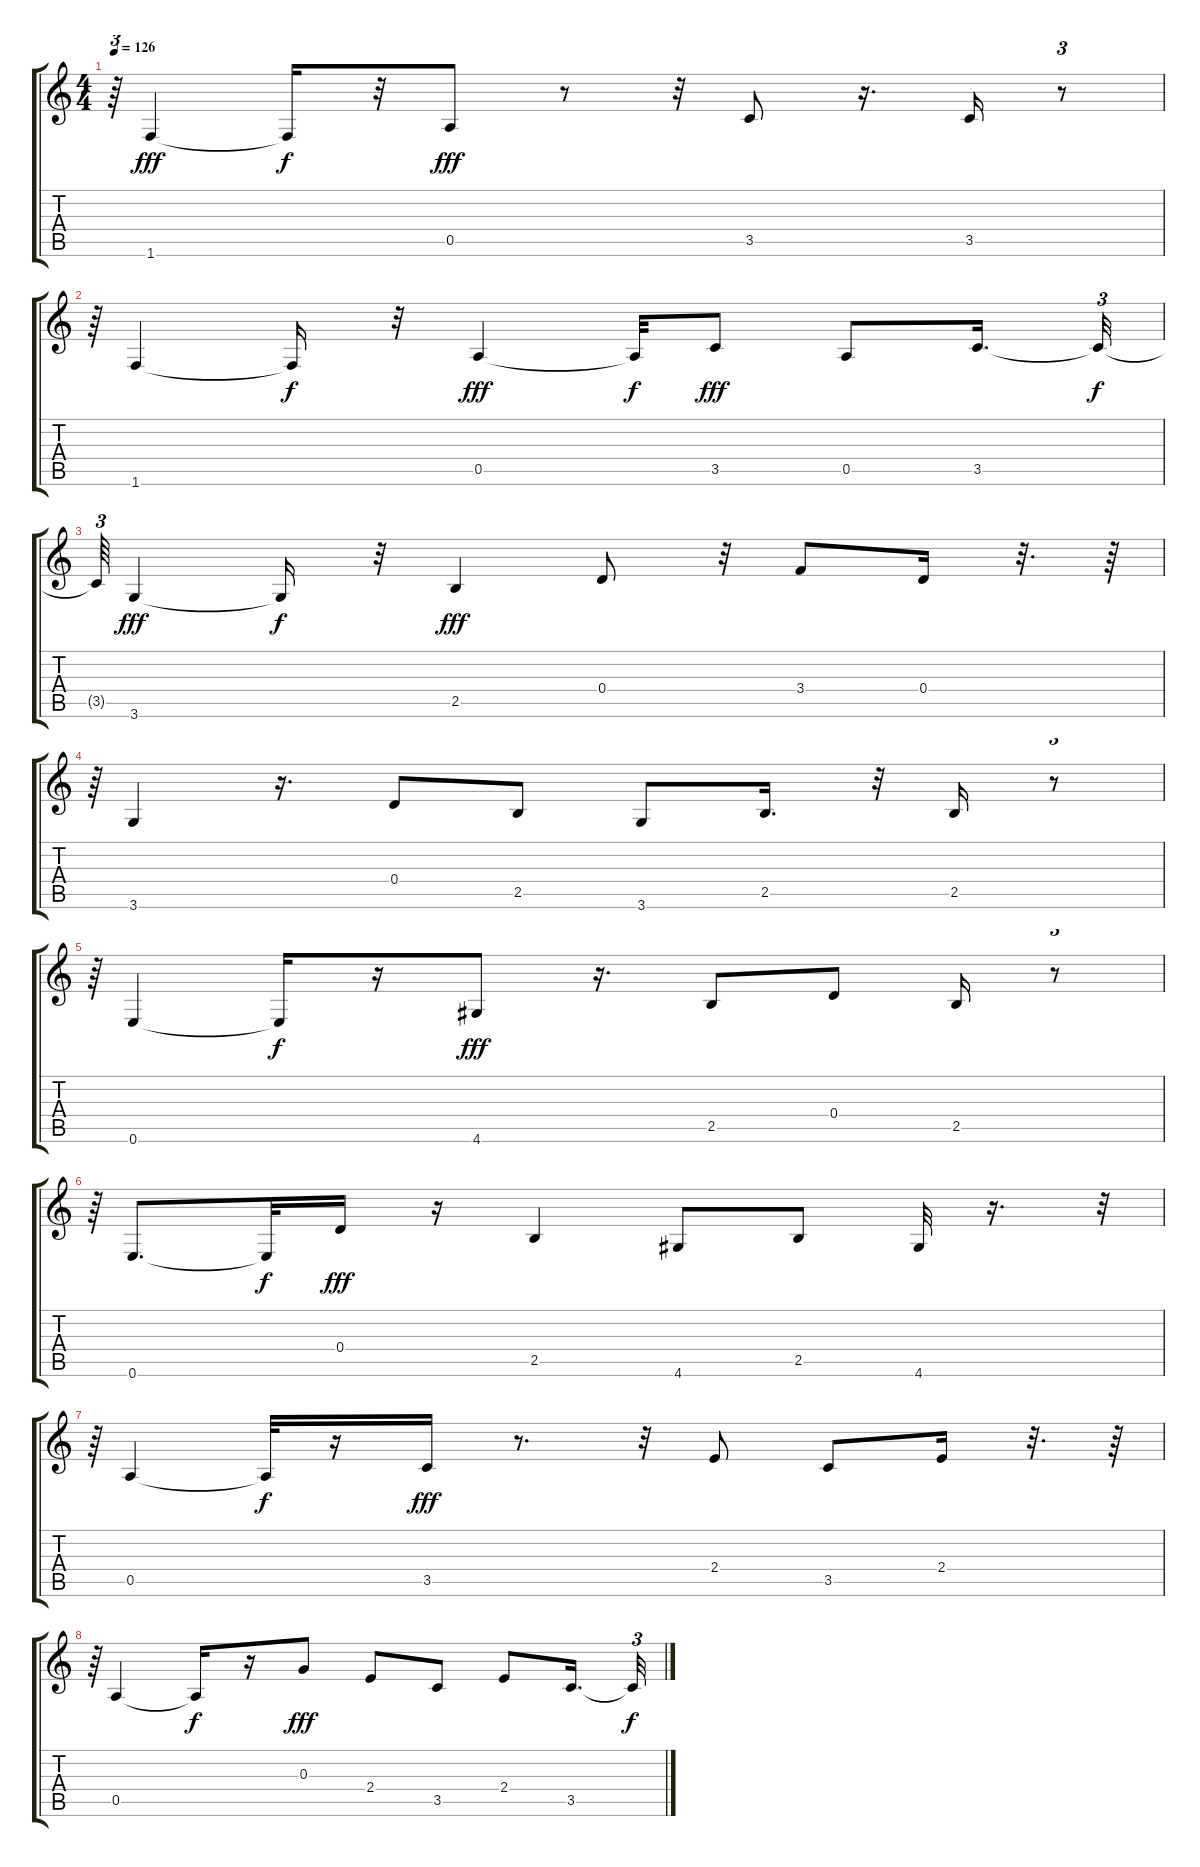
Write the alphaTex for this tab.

\track "" {instrument electricbasspick}
\staff {score tabs}
\tuning (E4 B3 G3 D3 A2 E2) {hide}
\ts (4 4)
\tempo 126
\clef g2
\ks c
r.64{tu (3 2) dy fff} 1.6.4 1.6{t}.16{dy f} r.32 0.5.8{dy fff} r.8 r.32 3.5.8 r.16{d} 3.5.16 r.8{tu (3 2)} |
r.64{tu (3 2)} 1.6.4 1.6{t}.16{dy f} r.32 0.5.4{dy fff} 0.5{t}.32{dy f} 3.5.8{dy fff} 0.5.8 3.5.16{d} 3.5{t}.32{tu (3 2) dy f} |
3.5{t}.64{tu (3 2)} 3.6.4{dy fff} 3.6{t}.16{dy f} r.32 2.5.4{dy fff} 0.4.8 r.32 3.4.8 0.4.16 r.32{d} r.64 |
r.64{tu (3 2)} 3.6.4 r.16{d} 0.4.8 2.5.8 3.6.8 2.5.16{d} r.32 2.5.16 r.8{tu (3 2)} |
r.64{tu (3 2)} 0.6.4 0.6{t}.16{dy f} r.16 4.6.8{dy fff} r.16{d} 2.5.8 0.4.8 2.5.16 r.8{tu (3 2)} |
r.64{tu (3 2)} 0.6.8{d} 0.6{t}.32{dy f} 0.4.16{dy fff} r.16 2.5.4 4.6.8 2.5.8 4.6.32 r.16{d} r.32{tu (3 2)} |
r.64{tu (3 2)} 0.5.4 0.5{t}.32{dy f} r.16 3.5.16{dy fff} r.8{d} r.32 2.4.8 3.5.8 2.4.16 r.32{d} r.64 |
r.64{tu (3 2)} 0.5.4 0.5{t}.16{dy f} r.16 0.3.8{dy fff} 2.4.8 3.5.8 2.4.8 3.5.16{d} 3.5{t}.32{tu (3 2) dy f}
